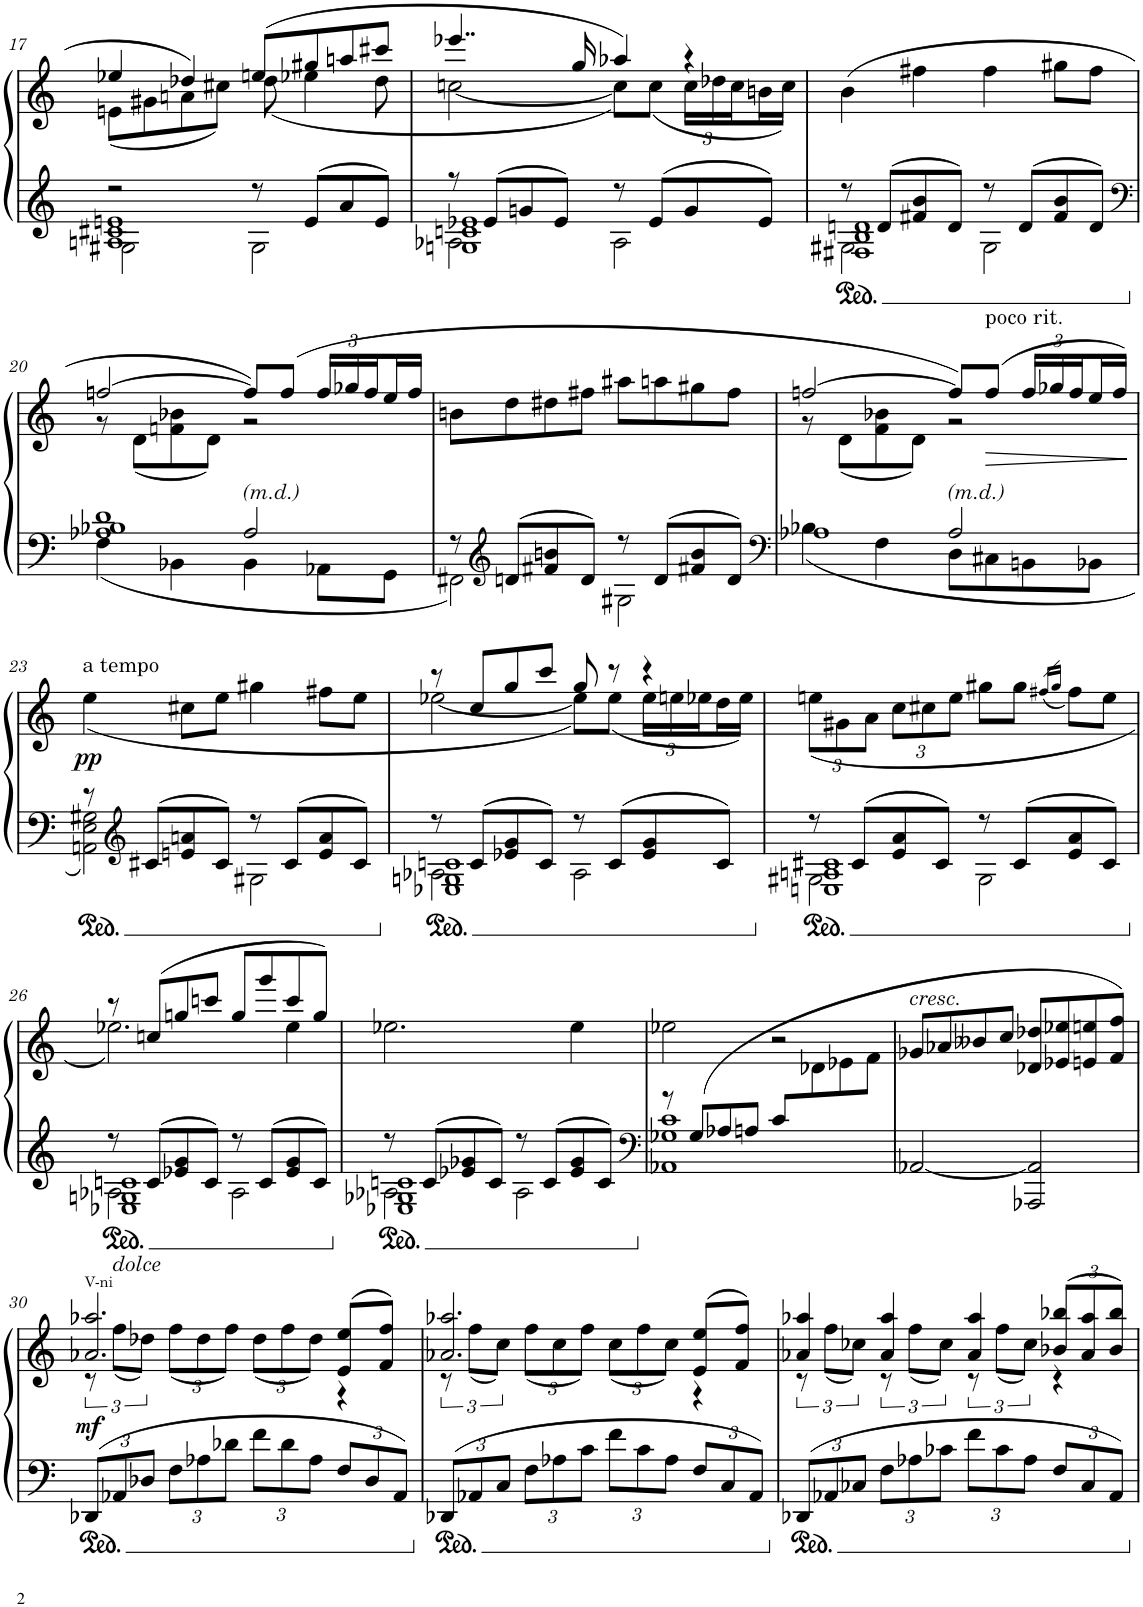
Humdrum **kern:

**kern	**kern	**dynam
*part1	*part1	*part1
*staff2	*staff1	*staff1/2
*I"Piano	*	*
*I'Pno.	*	*
!!LO:PB:g=z
*clefG2	*clefG2	*
*k[]	*k[]	*
*M4/4	*M4/4	*
*met(c)	*met(c)	*
=17	=17	=17
*^	*^	*
*	*^	*	*	*
2r	2G#X\	1An 1c#X 1en	4ee-X/	(8en\L	.
.	.	.	.	8g#X\	.
.	.	.	4dd-X/	8an\	.
.	.	.	.	8cc#X\J)	.
8r	2G#\	.	(8een/L	(8dd-\	.
8e/L	.	.	8gg#X/	4ee-X\	.
8a/	.	.	8aan/	.	.
8e/J	.	.	8ccc#X/J	8dd-\	.
=18	=18	=18	=18	=18	=18
8r	2A-X\	1Gn 1cn 1e-X	4..eee-X/	[2ccn\	.
8e-/L	.	.	.	.	.
8gn/	.	.	.	.	.
8e-/J	.	.	.	.	.
.	.	.	16gg/	.	.
8r	2A-\	.	4aa-X/)	8cc\L])	.
8e-/L	.	.	.	(8cc\J	.
*	*	*	*	*Xbrackettup	*
8g/	.	.	4r	24cc\LL	.
.	.	.	.	24dd-X\	.
.	.	.	.	24cc\	.
8e-/J	.	.	.	16bn\	.
.	.	.	.	16cc\JJ)	.
*	*	*	*v	*v	*
=19	=19	=19	=19	=19
8r	2G#X\	1F#X 1B 1dn	(4b\	.
8d/L	.	.	.	.
8f#X/ 8b/	.	.	4ff#X\	.
8d/J	.	.	.	.
8r	2G#\	.	4ff#\	.
8d/L	.	.	.	.
8f#/ 8b/	.	.	8gg#X\L	.
8d/J	.	.	8ff#\J	.
!!LO:LB:g=z
=20	=20	=20	=20	=20
*clefF4	*	*	*	*
*	*	*	*^	*
2ryy	1A-X 1B-X 1d	4F\	[2ffn/	8r	.
.	.	.	.	(8d\L	.
.	.	4BB-X\	.	8fn\ 8b-X\	.
.	.	.	.	8d\J)	.
!LO:TX:a:i:t=(m.d.)	!	!	!	!	!
2A-/	.	4BB-\	8ff/L])	2r	.
.	.	.	(8ff/J	.	.
.	.	8AA-X\L	24ff/LL	.	.
.	.	.	24gg-X/	.	.
.	.	.	24ff/	.	.
.	.	8GG\J	16ee/	.	.
.	.	.	16ff/JJ	.	.
*	*v	*v	*	*	*
*	*	*v	*v	*
=21	=21	=21	=21
8r	2FF#X\	8bn;<\L	.
*clefG2	*	*	*
8dn/L	.	8dd\	.
8f#X/ 8bn/	.	8dd#X\	.
8d/J	.	8ff#X\J	.
8r	2G#X\	8aa#X\L	.
8d/L	.	8aan\	.
8f#X/ 8b/	.	8gg#X\	.
8d/J	.	8ff#\J	.
*v	*v	*	*
=22	=22	=22
*clefF4	*	*
*^	*^	*
*	*^	*	*	*
2ryy	1A-X	4B-X\	[2ffn/	8r	.
.	.	.	.	(8d\L	.
.	.	4F\	.	8f\ 8b-X\	.
.	.	.	.	8d\J)	.
!LO:TX:a:i:t=(m.d.)	!	!	!	!	!
2A-/	.	8D\L	8ff/L])	2r	.
!	!	!	!LO:TX:a:t=poco rit.	!	!
!	!	!	!	!	!LO:HP:b
.	.	8C#X\	(8ff/J	.	>
.	.	8BBn\	24ff/LL	.	.
.	.	.	24gg-X/	.	.
.	.	.	24ff/	.	.
.	.	8BB-X\J	16ee/	.	.
.	.	.	16ff/JJ)	.	.
*v	*v	*v	*	*	*
*	*v	*v	*
.	.	]
!!LO:LB:g=z
=23	=23	=23
*^	*	*
!	!	!LO:TX:a:t=a tempo	!
!	!	!	!LO:DY:b
8r	2AAn\ 2E\ 2G#X\	(<4ee\	pp
*clefG2	*	*	*
8c#X/L	.	.	.
8en/ 8an/	.	8cc#X\L	.
8c#/J	.	8ee\J	.
8r	2G#X\	4gg#X\	.
8c#/L	.	.	.
8e/ 8a/	.	8ff#X\L	.
8c#/J	.	8ee\J	.
=24	=24	=24	=24
*	*^	*^	*
8r	2A-X\	1E-X 1Gn 1cn	8r	[2ee-X\	.
8c/L	.	.	8cc/L	.	.
8e-X/ 8g/	.	.	8gg/	.	.
8c/J	.	.	8ccc/J	.	.
8r	2A-\	.	8gg/	8ee-\L])	.
8c/L	.	.	8r	(8ee-\J	.
8e-/ 8g/	.	.	4r	24ee-\LL	.
.	.	.	.	24een\	.
.	.	.	.	24ee-X\	.
8c/J	.	.	.	16dd\	.
.	.	.	.	16ee-\JJ)	.
*	*	*	*v	*v	*
=25	=25	=25	=25	=25
8r	2G#X\	1En 1An 1c#X	(12een\L	.
.	.	.	12g#X\	.
8c#/L	.	.	.	.
.	.	.	12a\J	.
8e/ 8a/	.	.	12cc\L	.
.	.	.	12cc#X\	.
8c#/J	.	.	.	.
.	.	.	12ee\J	.
8r	2G#\	.	8gg#X\L	.
8c#/L	.	.	8gg#\J	.
.	.	.	(16qff#X/LL	.
.	.	.	16qgg#/JJ	.
8e/ 8a/	.	.	8ff#\L)	.
8c#/J	.	.	8ee\J	.
!!LO:LB:g=z
=26	=26	=26	=26	=26
*	*	*	*^	*
8r	2A-X\	1E-X 1Gn 1cn	8r	2.ee-X\)	.
8c/L	.	.	(8ccn/L	.	.
8e-X/ 8g/	.	.	8ggn/	.	.
8c/J	.	.	8cccn/J	.	.
8r	2A-\	.	8gg/L	.	.
8c/L	.	.	8ggg/	.	.
8e-/ 8g/	.	.	8ccc/	4ee-\	.
8c/J	.	.	8gg/J)	.	.
*	*	*	*v	*v	*
=27	=27	=27	=27	=27
8r	2A-X\	1E-X 1G-X 1cn	2.ee-X\	.
8c/L	.	.	.	.
8e-X/ 8g-X/	.	.	.	.
8c/J	.	.	.	.
8r	2A-\	.	.	.
8c/L	.	.	.	.
8e-/ 8g-/	.	.	4ee-\	.
8c/J	.	.	.	.
*v	*v	*v	*	*
=28	=28	=28
*clefF4	*	*
*^	*^	*
8r	1AA-X 1G-X 1c	2ee-X\	8ryy	.
*	*	*v	*v	*
(8G-/L	.	.	.
8A-X/	.	.	.
8An/J	.	.	.
8c/L	.	2r	.
*	*	*^	*
4.ryy	.	.	8d-X\	.
.	.	.	8e-X\	.
.	.	.	8f\J	.
*v	*v	*	*	*
=29	=29	=29	=29
!	!LO:TX:a:i:t=cresc.	!	!
*	*v	*v	*
[2AA-X/	8g-X/L	.
.	8a-X/	.
.	8b--X/	.
.	8cc/J	.
2AAA-X/ 2AA-/]	8d-X/ 8dd-X/L	.
.	8e-X/ 8ee-X/	.
.	8en/ 8een/	.
.	8f/ 8ff/J)	.
!!LO:LB:g=z
=30	=30	=30
*	*^	*
*Xbrackettup	*	*brackettup	*
!	!LO:TX:a:t=V-ni	!	!
!	!	!	!LO:DY:b
12DD-X/L	2.a-X/ 2.aa-X/	12r	mf
!	!	!LO:TX:a:i:t=dolce	!
12AA-X/	.	(12ff\L	.
12D-X/J	.	12dd-X\J)	.
*	*	*Xbrackettup	*
12F\L	.	(12ff\L	.
12A-X\	.	12dd-\	.
12d-X\J	.	12ff\J)	.
12f\L	.	(12dd-\L	.
12d-\	.	12ff\	.
12A-\J	.	12dd-\J)	.
12F/L	(8e/ 8ee/L	4r	.
12D-/	.	.	.
.	8f/ 8ff/J)	.	.
12AA-/J	.	.	.
=31	=31	=31	=31
*	*	*brackettup	*
12DD-X/L	2.a-X/ 2.aa-X/	12r	.
12AA-X/	.	(12ff\L	.
12C/J	.	12cc\J)	.
*	*	*Xbrackettup	*
12F\L	.	(12ff\L	.
12A-X\	.	12cc\	.
12c\J	.	12ff\J)	.
12f\L	.	(12cc\L	.
12c\	.	12ff\	.
12A-\J	.	12cc\J)	.
12F/L	(8e/ 8ee/L	4r	.
12C/	.	.	.
.	8f/ 8ff/J)	.	.
12AA-/J	.	.	.
=32	=32	=32	=32
*	*	*brackettup	*
12DD-X/L	4a-X/ 4aa-X/	12r	.
12AA-X/	.	(12ff\L	.
12C-X/J	.	12cc-X\J)	.
12F\L	4a-/ 4aa-/	12r	.
12A-X\	.	(12ff\L	.
12c-X\J	.	12cc-\J)	.
12f\L	4a-/ 4aa-/	12r	.
12c-\	.	(12ff\L	.
12A-\J	.	12cc-\J)	.
*	*Xbrackettup	*	*
12F/L	(12b-X/ 12bb-X/L	4r	.
12C-/	12a-/ 12aa-/	.	.
12AA-/J	12b-/ 12bb-/J)	.	.
*	*v	*v	*
=	=	=
*-	*-	*-
